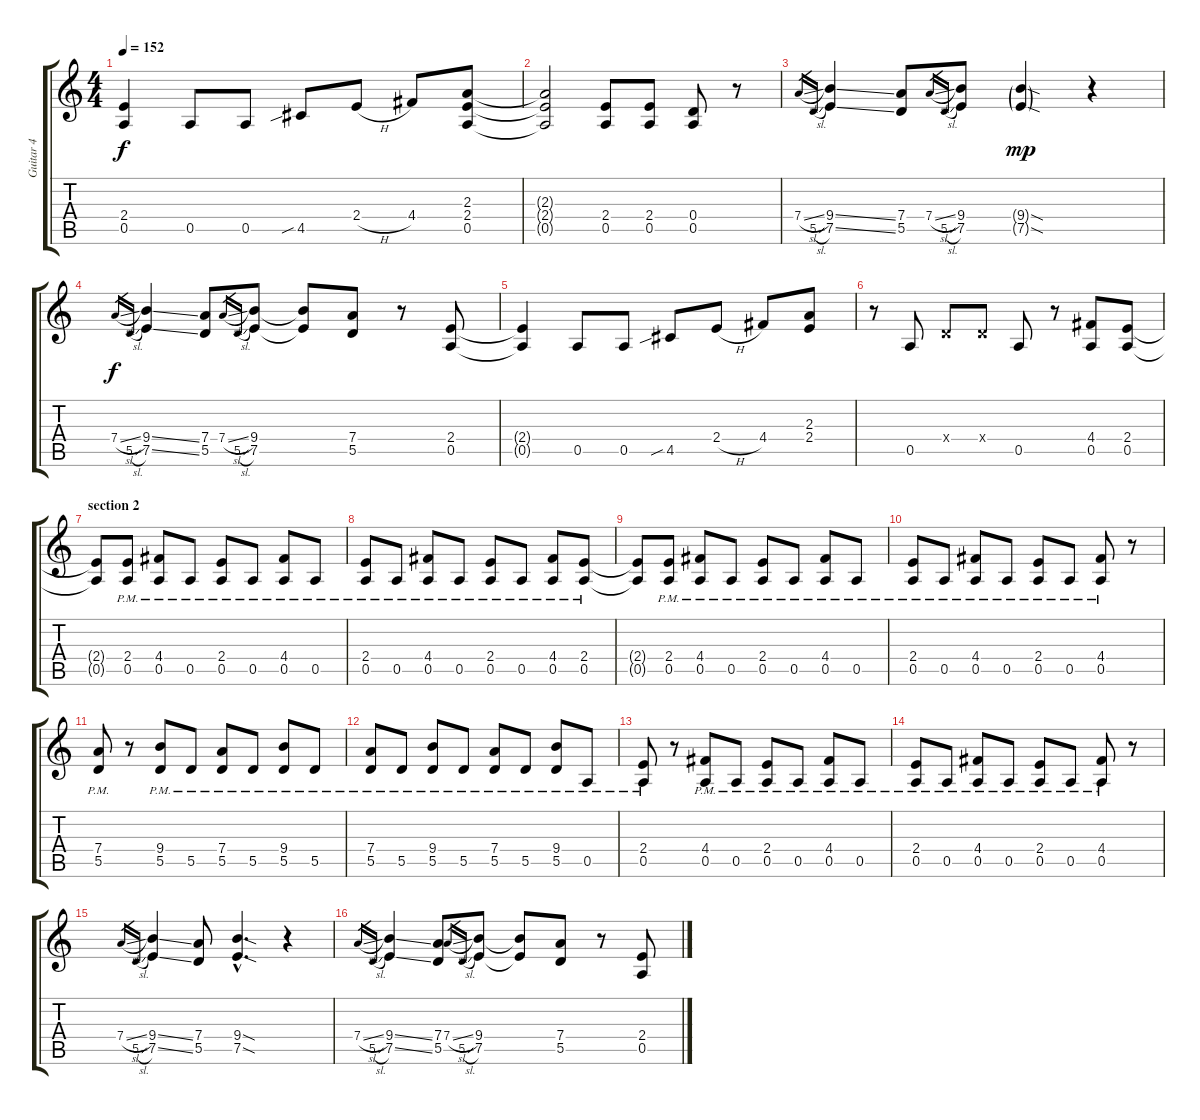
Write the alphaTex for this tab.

\track ("Guitar 4" "Guitar 4") {instrument overdrivenguitar}
\staff {score tabs}
\tuning (E4 B3 G3 D3 A2 E2) {hide}
\ts (4 4)
\tempo 152
\clef g2
\ks c
(2.4{t} 0.5{t}).4{dy f} 0.5.8 0.5.8 4.5{sib}.8 2.4{h}.8 4.4.8 (2.3 2.4 0.5).8 |
(2.3{t} 2.4{t} 0.5{t}).2 (2.4 0.5).8 (2.4 0.5).8 (0.4 0.5).8 r.8 |
7.4{sl}.16{gr} 5.5{sl}.16{gr} (9.4{ss} 7.5{ss}).4 (7.4 5.5).8 7.4{sl}.16{gr} 5.5{sl}.16{gr} (9.4 7.5).8 (9.4{sod g} 7.5{sod g}).4{dy mp} r.4 |
7.4{sl}.16{gr dy f} 5.5{sl}.16{gr} (9.4{ss} 7.5{ss}).4 (7.4 5.5).8 7.4{sl}.16{gr} 5.5{sl}.16{gr} (9.4 7.5).8 (9.4{t} 7.5{t}).8 (7.4 5.5).8 r.8 (2.4 0.5).8 |
(2.4{t} 0.5{t}).4 0.5.8 0.5.8 4.5{sib}.8 2.4{h}.8 4.4.8 (2.3 2.4).8 |
r.8 0.5.8 0.4{x}.8 0.4{x}.8 0.5.8 r.8 (4.4 0.5).8 (2.4 0.5).8 |
\section ("" "section 2")
(2.4{t} 0.5{t}).8 (2.4{pm} 0.5{pm}).8 (4.4{pm} 0.5{pm}).8 0.5{pm}.8 (2.4{pm} 0.5{pm}).8 0.5{pm}.8 (4.4{pm} 0.5{pm}).8 0.5{pm}.8 |
(2.4{pm} 0.5{pm}).8 0.5{pm}.8 (4.4{pm} 0.5{pm}).8 0.5{pm}.8 (2.4{pm} 0.5{pm}).8 0.5{pm}.8 (4.4{pm} 0.5{pm}).8 (2.4{pm} 0.5{pm}).8 |
(2.4{t} 0.5{t}).8 (2.4{pm} 0.5{pm}).8 (4.4{pm} 0.5{pm}).8 0.5{pm}.8 (2.4{pm} 0.5{pm}).8 0.5{pm}.8 (4.4{pm} 0.5{pm}).8 0.5{pm}.8 |
(2.4{pm} 0.5{pm}).8 0.5{pm}.8 (4.4{pm} 0.5{pm}).8 0.5{pm}.8 (2.4{pm} 0.5{pm}).8 0.5{pm}.8 (4.4{pm} 0.5{pm}).8 r.8 |
(7.4{pm} 5.5{pm}).8 r.8 (9.4{pm} 5.5{pm}).8 5.5{pm}.8 (7.4{pm} 5.5{pm}).8 5.5{pm}.8 (9.4{pm} 5.5{pm}).8 5.5{pm}.8 |
(7.4{pm} 5.5{pm}).8 5.5{pm}.8 (9.4{pm} 5.5{pm}).8 5.5{pm}.8 (7.4{pm} 5.5{pm}).8 5.5{pm}.8 (9.4{pm} 5.5{pm}).8 0.5{pm}.8 |
(2.4{pm} 0.5{pm}).8 r.8 (4.4{pm} 0.5{pm}).8 0.5{pm}.8 (2.4{pm} 0.5{pm}).8 0.5{pm}.8 (4.4{pm} 0.5{pm}).8 0.5{pm}.8 |
(2.4{pm} 0.5{pm}).8 0.5{pm}.8 (4.4{pm} 0.5{pm}).8 0.5{pm}.8 (2.4{pm} 0.5{pm}).8 0.5{pm}.8 (4.4{pm} 0.5{pm}).8 r.8 |
7.4{sl}.16{gr} 5.5{sl}.16{gr} (9.4{ss} 7.5{ss}).4 (7.4 5.5).8 (9.4{sod hac} 7.5{sod hac}).4{d} r.4 |
7.4{sl}.16{gr} 5.5{sl}.16{gr} (9.4{ss} 7.5{ss}).4 (7.4 5.5).8 7.4{sl}.16{gr} 5.5{sl}.16{gr} (9.4 7.5).8 (9.4{t} 7.5{t}).8 (7.4 5.5).8 r.8 (2.4 0.5).8
